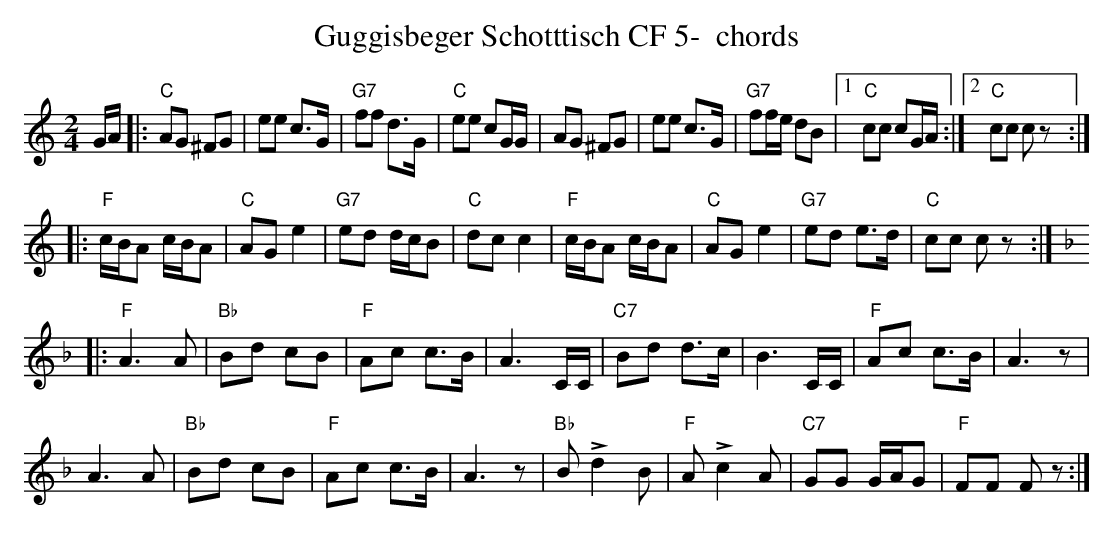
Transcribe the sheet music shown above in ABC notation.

X:1
T:Guggisbeger Schotttisch CF 5-  chords
M:2/4
L:1/8
K:Cmaj%%MIDI gchordon
G/2A/2 |: "C"AG ^FG | ee c>G | "G7"ff d>G | "C"ee cG/2G/2 | AG ^FG | ee c>G | "G7"ff/2e/2 dB |1 "C"cc cG/2A/2 :|2 "C"cc cz ::
"F"c/2B/2A c/2B/2A | "C"AGe2 | "G7"ed d/2c/2B | "C"dcc2 | "F"c/2B/2A c/2B/2A | "C"AGe2 | "G7"ed e>d | "C"cc cz :: [K:Fmaj]
"F"A3A | "Bb"Bd cB | "F"Ac c>B | A3C/2C/2 | "C7"Bd d>c | B3C/2C/2 | "F"Ac c>B | A3z |
A3A | "Bb"Bd cB | "F"Ac c>B | A3z | "Bb"B!>!d2B | "F"A!>!c2A | "C7"GG G/2A/2G | "F"FF Fz :|
